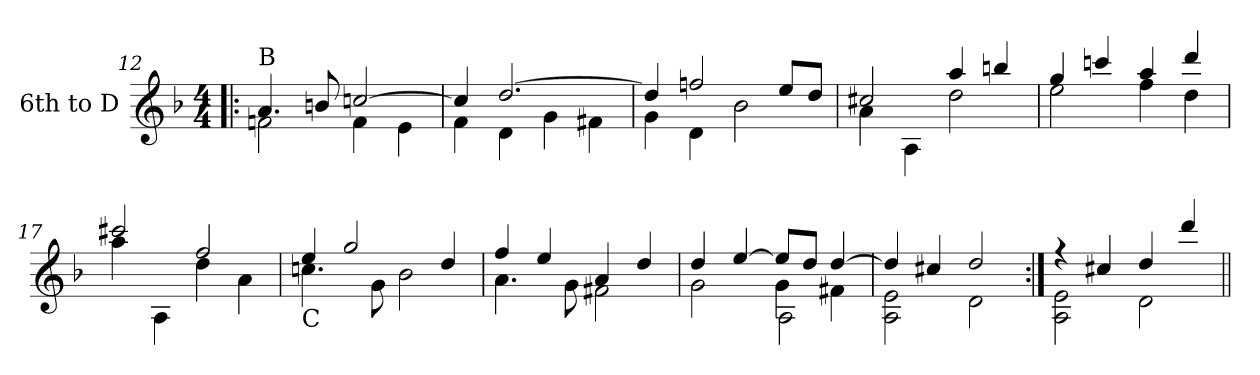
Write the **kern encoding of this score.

**kern
*part1
*staff1
*I"6th to D
!!LO:LB:g=z
*clefG2
*ITrd7c12
*k[b-]
*d:
*M4/4
=12!|:
*^
!LO:TX:a:t=B	!
4.Ai/	2Fni\
8Bni/	.
[>2cni/	4Fi\
.	4Ei\
=13	=13
4ci/]	4Fi\
[>2.di/	4Di\
.	4Gi\
.	4F#Xi\
=14	=14
4di/]	4Gi\
2fni/	4Di\
.	2B-i\
8ei/L	.
8di/J	.
=15	=15
2c#Xi/	4Ai\
.	4AAi\
4ai/	2di\
4bni/	.
=16	=16
4gi/	2ei\
4ccni/	.
4ai/	4fi\
4ddi/	4di\
!!LO:LB:g=z	!!
=17	=17
2cc#Xi/	4ai\
.	4AAi\
2fi/	4di\
.	4Ai\
=18	=18
!LO:TX:b:t=C	!
4ei/	4.cni\
2gi/	.
.	8Gi\
.	2B-i\
4di/	.
=19	=19
4fi/	4.Ai\
4ei/	.
.	8Gi\
4Ai/	2F#Xi\
4di/	.
=20	=20
*	*^
4di/	2Gi\	2ryy
[>4ei/	.	.
8ei/L]	4Gi\	2AAi\
8di/J	.	.
[>4di/	4F#Xi\	.
*	*v	*v
=21	=21
4di/]	2AAi\ 2Ei
4c#Xi/	.
2di/	2Di\
!!LO:LB:g=z	!!
=22:|!	=22:|!
4r	2AAi\ 2Ei
4c#Xi/	.
4di/	2Di\
4ddi/	.
*v	*v
=||
*-
